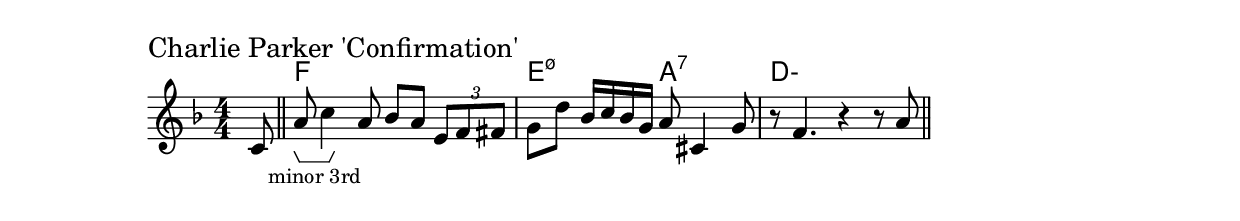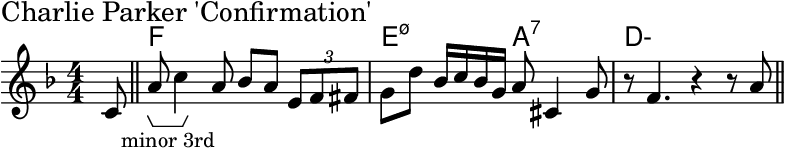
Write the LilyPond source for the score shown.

\version "2.24.4"
\language "english"
#(ly:set-option 'crop #t)
\score {
  \midi {
    \tempo 4=140
  }
  \layout {
    \context {
      \Score
      \omit BarNumber
    }
    \context {
      \Voice
      \consists Horizontal_bracket_engraver
    }
  }
  {
    <<
    \chords{
      \set noChordSymbol = ""
      \set minorChordModifier = \markup { "-" }
      \skip \ppp % spacer to set voice volume
      r8 f1 e2:m7.5- a2:7 d1:min
    }
    \new Staff {
      \key f \major
      \numericTimeSignature
      \time 4/4
      \clef treble
      {
        \sectionLabel "Charlie Parker 'Confirmation'"
        \relative {
          \skip \f % spacer to set voice volume
          \partial 8 c'8
          \bar "||"
          \once\override HorizontalBracketText.text = "minor 3rd"
          a'8 \startGroup c4 \stopGroup a8 bf a \tuplet 3/2 { e f fs } |
          g8 d' bf16 c bf g a8 cs,4 g'8 |
          r8 f4. r4 r8 a8
          \bar "||"
        }
      }
    }
    >>
  }
}
